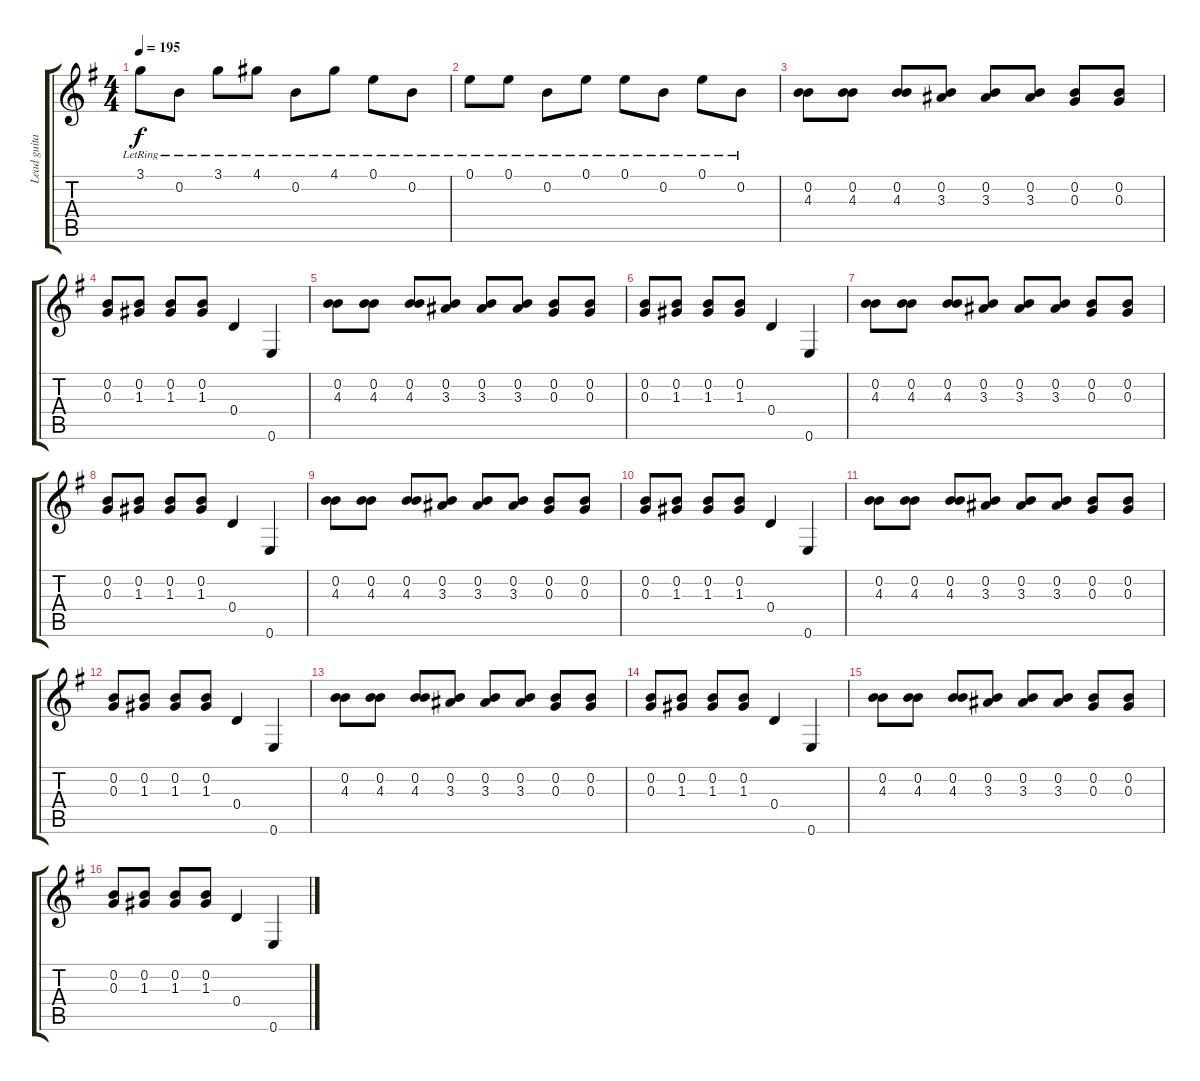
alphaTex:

\track ("Lead guitar 1" "Lead guita") {instrument distortionguitar}
\staff {score tabs}
\tuning (E4 B3 G3 D3 A2 E2) {hide}
\ts (4 4)
\tempo 195
\clef g2
\ks eminor
3.1{lr}.8{dy f} 0.2{lr}.8 3.1{lr}.8 4.1{lr}.8 0.2{lr}.8 4.1{lr}.8 0.1{lr}.8 0.2{lr}.8 |
0.1{lr}.8 0.1{lr}.8 0.2{lr}.8 0.1{lr}.8 0.1{lr}.8 0.2{lr}.8 0.1{lr}.8 0.2{lr}.8 |
(0.2 4.3).8 (0.2 4.3).8 (0.2 4.3).8 (0.2 3.3).8 (0.2 3.3).8 (0.2 3.3).8 (0.2 0.3).8 (0.2 0.3).8 |
(0.2 0.3).8 (0.2 1.3).8 (0.2 1.3).8 (0.2 1.3).8 0.4.4 0.6.4 |
(0.2 4.3).8 (0.2 4.3).8 (0.2 4.3).8 (0.2 3.3).8 (0.2 3.3).8 (0.2 3.3).8 (0.2 0.3).8 (0.2 0.3).8 |
(0.2 0.3).8 (0.2 1.3).8 (0.2 1.3).8 (0.2 1.3).8 0.4.4 0.6.4 |
(0.2 4.3).8 (0.2 4.3).8 (0.2 4.3).8 (0.2 3.3).8 (0.2 3.3).8 (0.2 3.3).8 (0.2 0.3).8 (0.2 0.3).8 |
(0.2 0.3).8 (0.2 1.3).8 (0.2 1.3).8 (0.2 1.3).8 0.4.4 0.6.4 |
(0.2 4.3).8 (0.2 4.3).8 (0.2 4.3).8 (0.2 3.3).8 (0.2 3.3).8 (0.2 3.3).8 (0.2 0.3).8 (0.2 0.3).8 |
(0.2 0.3).8 (0.2 1.3).8 (0.2 1.3).8 (0.2 1.3).8 0.4.4 0.6.4 |
(0.2 4.3).8 (0.2 4.3).8 (0.2 4.3).8 (0.2 3.3).8 (0.2 3.3).8 (0.2 3.3).8 (0.2 0.3).8 (0.2 0.3).8 |
(0.2 0.3).8 (0.2 1.3).8 (0.2 1.3).8 (0.2 1.3).8 0.4.4 0.6.4 |
(0.2 4.3).8 (0.2 4.3).8 (0.2 4.3).8 (0.2 3.3).8 (0.2 3.3).8 (0.2 3.3).8 (0.2 0.3).8 (0.2 0.3).8 |
(0.2 0.3).8 (0.2 1.3).8 (0.2 1.3).8 (0.2 1.3).8 0.4.4 0.6.4 |
(0.2 4.3).8 (0.2 4.3).8 (0.2 4.3).8 (0.2 3.3).8 (0.2 3.3).8 (0.2 3.3).8 (0.2 0.3).8 (0.2 0.3).8 |
(0.2 0.3).8 (0.2 1.3).8 (0.2 1.3).8 (0.2 1.3).8 0.4.4 0.6.4
